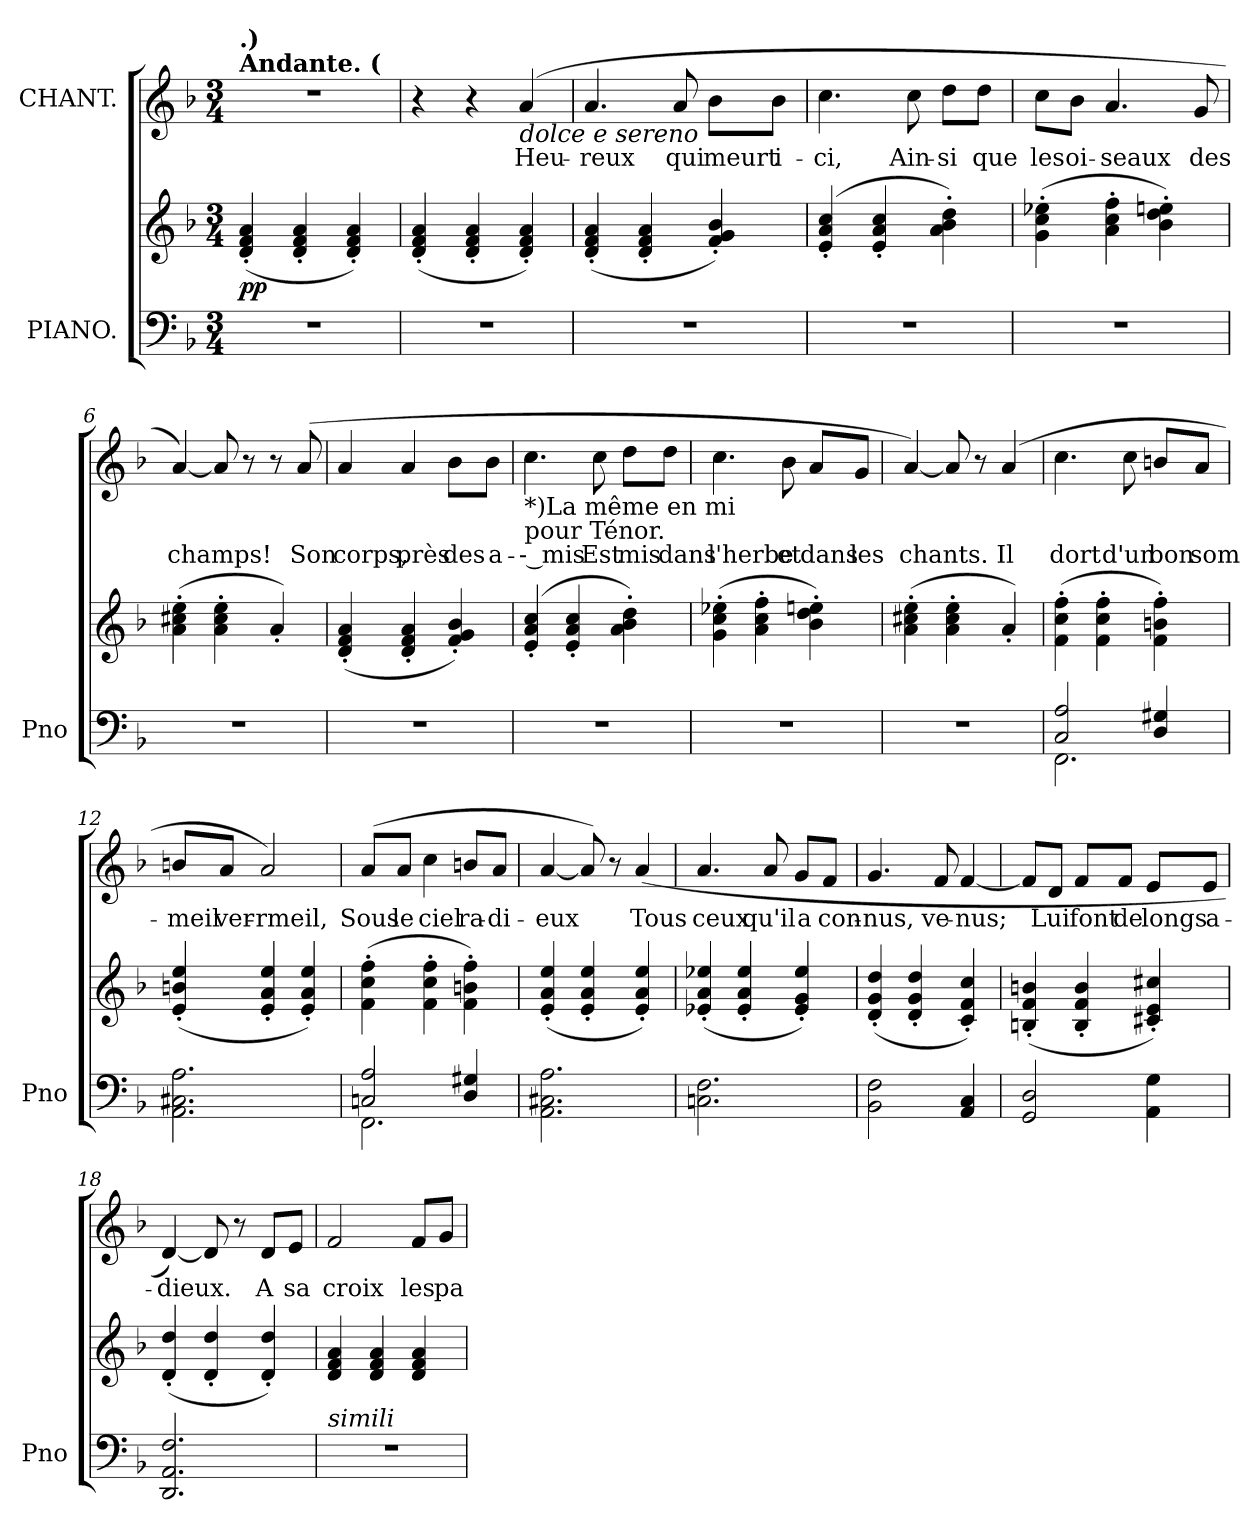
**kern	**kern	**dynam	**kern	**text
*part2	*part2	*part2	*part1	*part1
*staff3	*staff2	*staff2/3	*staff1	*staff1
*I"PIANO.	*	*	*I"CHANT.	*
*I'Pno	*	*	*	*
*clefF4	*clefG2	*	*clefG2	*
*k[b-]	*k[b-]	*	*k[b-]	*
*M3/4	*M3/4	*	*M3/4	*
*MM66	*MM66	*	*MM66	*
=1	=1	=1	=1	=1
!	!	!	!LO:TX:a:B:t=Andante. (	!
!	!	!	!LO:TX:a:B:t=.)	!
!	!	!LO:DY:b	!	!
2.r	(4d/' 4f/' 4a/'	pp	2.r	.
.	4d/' 4f/' 4a/'	.	.	.
.	4d/' 4f/' 4a/')	.	.	.
=2	=2	=2	=2	=2
2.r	(4d/' 4f/' 4a/'	.	4r	.
.	4d/' 4f/' 4a/'	.	4r	.
!	!	!	!LO:TX:b:i:t=dolce  e  sereno	!
!	!	!	!	!LO:LY:b
.	4d/' 4f/' 4a/')	.	(4a/	Heu-
=3	=3	=3	=3	=3
!	!	!	!	!LO:LY:b
2.r	(4d/' 4f/' 4a/'	.	4.a/	-reux
.	4d/' 4f/' 4a/'	.	.	.
!	!	!	!	!LO:LY:b
.	.	.	8a/	qui
!	!	!	!	!LO:LY:b
.	4f/' 4g/' 4b-/')	.	8b-\L	meurt
!	!	!	!	!LO:LY:b
.	.	.	8b-\J	i-
!!LO:LB:g=z
=4	=4	=4	=4	=4
!	!	!	!	!LO:LY:b
2.r	(4e/'> 4a/'> 4cc/'>	.	4.cc\	-ci,
.	4e/'> 4a/'> 4cc/'>	.	.	.
!	!	!	!	!LO:LY:b
.	.	.	8cc\	Ain-
!	!	!	!	!LO:LY:b
.	4a\' 4b-\' 4dd\')	.	8dd\L	-si
!	!	!	!	!LO:LY:b
.	.	.	8dd\J	que
=5	=5	=5	=5	=5
!	!	!	!	!LO:LY:b
2.r	(4g\' 4cc\' 4ee-X\'	.	8cc\L	les
!	!	!	!	!LO:LY:b
.	.	.	8b-\J	oi-
!	!	!	!	!LO:LY:b
.	4a\' 4cc\' 4ff\'	.	4.a/	-seaux
.	4b-\' 4dd\' 4een\')	.	.	.
!	!	!	!	!LO:LY:b
.	.	.	8g/	des
=6	=6	=6	=6	=6
!	!	!	!	!LO:LY:b
2.r	(4a\' 4cc#X\' 4ee\'	.	[4a/)	champs!
.	4a\' 4cc#\' 4ee\'	.	8a/]	.
.	.	.	8r	.
.	4a'/)	.	8r	.
!	!	!	!	!LO:LY:b
.	.	.	(8a/	Son
=7	=7	=7	=7	=7
!	!	!	!	!LO:LY:b
2.r	(4d/' 4f/' 4a/'	.	4a/	corps,
!	!	!	!	!LO:LY:b
.	4d/' 4f/' 4a/'	.	4a/	près
!	!	!	!	!LO:LY:b
.	4f/' 4g/' 4b-/')	.	8b-\L	des
!	!	!	!	!LO:LY:b
.	.	.	8b-\J	a-
!!LO:LB:g=z
=8	=8	=8	=8	=8
!	!	!	!LO:TX:b:t=*)La même en mi	!
!	!	!	!LO:TX:b:t=pour Ténor.	!
!	!	!	!	!LO:LY:b
2.r	(4e/'> 4a/'> 4cc/'>	.	4.cc\	-- mis
.	4e/'> 4a/'> 4cc/'>	.	.	.
!	!	!	!	!LO:LY:b
.	.	.	8cc\	Est
!	!	!	!	!LO:LY:b
.	4a\' 4b-\' 4dd\')	.	8dd\L	mis
!	!	!	!	!LO:LY:b
.	.	.	8dd\J	dans
=9	=9	=9	=9	=9
!	!	!	!	!LO:LY:b
2.r	(4g\' 4cc\' 4ee-X\'	.	4.cc\	l'herbe
.	4a\' 4cc\' 4ff\'	.	.	.
!	!	!	!	!LO:LY:b
.	.	.	8b-\	et
!	!	!	!	!LO:LY:b
.	4b-\' 4dd\' 4een\')	.	8a/L	dans
!	!	!	!	!LO:LY:b
.	.	.	8g/J	les
=10	=10	=10	=10	=10
!	!	!	!	!LO:LY:b
2.r	(4a\' 4cc#X\' 4ee\'	.	[4a/)	chants.
.	4a\' 4cc#\' 4ee\'	.	8a/]	.
.	.	.	8r	.
!	!	!	!	!LO:LY:b
.	4a'/)	.	(4a/	Il
!!LO:PB:g=z
=11	=11	=11	=11	=11
*^	*	*	*	*
!	!	!	!	!	!LO:LY:b
2C/ 2A/	2.FF\	(4f\' 4cc\' 4ff\'	.	4.cc\	dort
.	.	4f\' 4cc\' 4ff\'	.	.	.
!	!	!	!	!	!LO:LY:b
.	.	.	.	8cc\	d'un
!	!	!	!	!	!LO:LY:b
4D/ 4G#X/	.	4f\' 4bn\' 4ff\')	.	8bn/L	bon
!	!	!	!	!	!LO:LY:b
.	.	.	.	8a/J	som-
*v	*v	*	*	*	*
=12	=12	=12	=12	=12
!	!	!	!	!LO:LY:b
2.AA\ 2.C#X\ 2.A\	(4e/' 4bn/' 4ee/'	.	8bn/L	-meil
!	!	!	!	!LO:LY:b
.	.	.	8a/J	ver-
!	!	!	!	!LO:LY:b
.	4e/' 4a/' 4ee/'	.	2a/)	-rmeil,
.	4e/' 4a/' 4ee/')	.	.	.
=13	=13	=13	=13	=13
*^	*	*	*	*
!	!	!	!	!	!LO:LY:b
2Cn/ 2A/	2.FF\	(4f\' 4cc\' 4ff\'	.	(8a/L	Sous
!	!	!	!	!	!LO:LY:b
.	.	.	.	8a/J	le
!	!	!	!	!	!LO:LY:b
.	.	4f\' 4cc\' 4ff\'	.	4cc\	ciel
!	!	!	!	!	!LO:LY:b
4D/ 4G#X/	.	4f\' 4bn\' 4ff\')	.	8bn/L	ra-
!	!	!	!	!	!LO:LY:b
.	.	.	.	8a/J	-di-
*v	*v	*	*	*	*
=14	=14	=14	=14	=14
!	!	!	!	!LO:LY:b
2.AA\ 2.C#X\ 2.A\	(4e/' 4a/' 4ee/'	.	[4a/	-eux
.	4e/' 4a/' 4ee/'	.	8a/])	.
.	.	.	8r	.
!	!	!	!	!LO:LY:b
.	4e/' 4a/' 4ee/')	.	(4a/	Tous
!!LO:LB:g=z
=15	=15	=15	=15	=15
!	!	!	!	!LO:LY:b
2.Cn\ 2.F\	(4e-X/' 4a/' 4ee-X/'	.	4.a/	ceux
.	4e-/' 4a/' 4ee-/'	.	.	.
!	!	!	!	!LO:LY:b
.	.	.	8a/	qu'il
!	!	!	!	!LO:LY:b
.	4e-/' 4g/' 4ee-/')	.	8g/L	a
!	!	!	!	!LO:LY:b
.	.	.	8f/J	con-
=16	=16	=16	=16	=16
!	!	!	!	!LO:LY:b
2BB-\ 2F\	(4d/' 4g/' 4dd/'	.	4.g/	-nus,
.	4d/' 4g/' 4dd/'	.	.	.
!	!	!	!	!LO:LY:b
.	.	.	8f/	ve-
!	!	!	!	!LO:LY:b
4AA/ 4C/	4c/' 4f/' 4cc/')	.	[4f/	-nus;
=17	=17	=17	=17	=17
2GG/ 2D/	(4Bn/' 4f/' 4bn/'	.	8f/L]	.
!	!	!	!	!LO:LY:b
.	.	.	8d/J	Lui
!	!	!	!	!LO:LY:b
.	4B/' 4f/' 4b/'	.	8f/L	font
!	!	!	!	!LO:LY:b
.	.	.	8f/J	de
!	!	!	!	!LO:LY:b
4AA\ 4G\	4c#X/' 4e/' 4cc#X/')	.	8e/L	longs
!	!	!	!	!LO:LY:b
.	.	.	8e/J	a-
=18	=18	=18	=18	=18
!	!	!	!	!LO:LY:b
2.DD/ 2.AA/ 2.F/	(4d/' 4dd/'	.	[4d/)	-dieux.
.	4d/' 4dd/'	.	8d/]	.
.	.	.	8r	.
!	!	!	!	!LO:LY:b
.	4d/' 4dd/')	.	8d/L	A
!	!	!	!	!LO:LY:b
.	.	.	8e/J	sa
!!LO:LB:g=z
=19	=19	=19	=19	=19
!LO:TX:a:i:t=simili	!	!	!	!
!	!	!	!	!LO:LY:b
2.r	4d/ 4f/ 4a/	.	2f/	croix
.	4d/ 4f/ 4a/	.	.	.
!	!	!	!	!LO:LY:b
.	4d/ 4f/ 4a/	.	8f/L	les
!	!	!	!	!LO:LY:b
.	.	.	8g/J	pa-
=	=	=	=	=
*-	*-	*-	*-	*-
